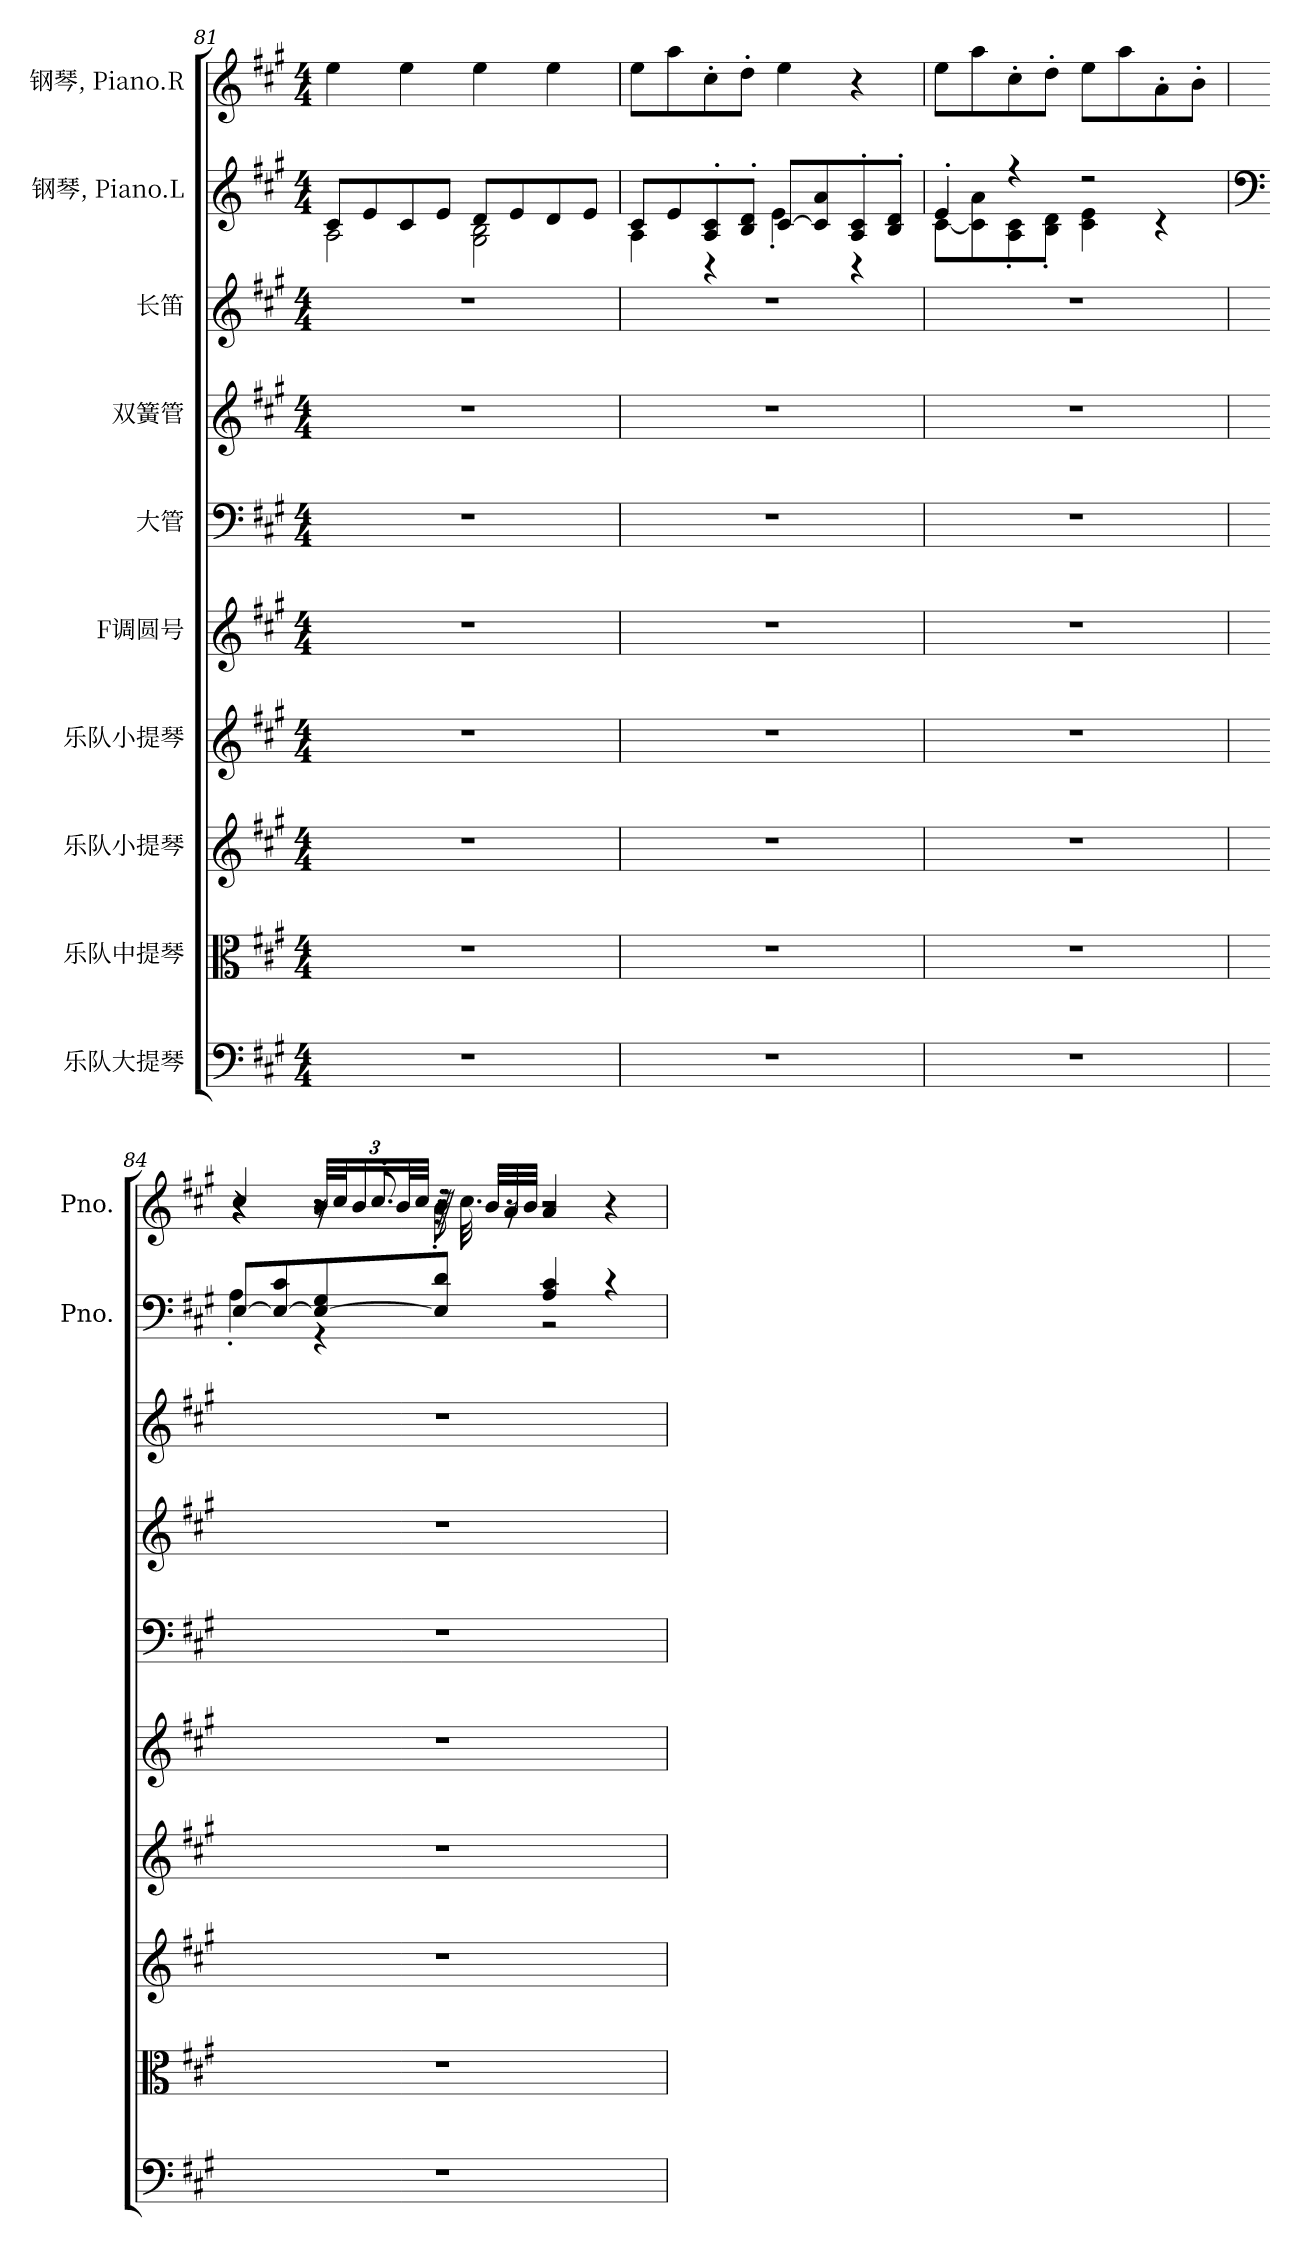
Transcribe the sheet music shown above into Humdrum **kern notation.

**kern	**kern	**kern	**kern	**kern	**kern	**kern	**kern	**kern	**kern
*part10	*part9	*part8	*part7	*part6	*part5	*part4	*part3	*part2	*part1
*staff10	*staff9	*staff8	*staff7	*staff6	*staff5	*staff4	*staff3	*staff2	*staff1
*I"乐队大提琴	*I"乐队中提琴	*I"乐队小提琴	*I"乐队小提琴	*I"F调圆号	*I"大管	*I"双簧管	*I"长笛	*I"钢琴, Piano.L	*I"钢琴, Piano.R
*	*	*	*	*	*	*	*	*I'Pno.	*I'Pno.
*clefF4	*clefC3	*clefG2	*clefG2	*clefG2	*clefF4	*clefG2	*clefG2	*clefG2	*clefG2
*	*	*	*	*ITrd4c7	*	*	*	*	*
*k[f#c#g#]	*k[f#c#g#]	*k[f#c#g#]	*k[f#c#g#]	*k[f#c#]	*k[f#c#g#]	*k[f#c#g#]	*k[f#c#g#]	*k[f#c#g#]	*k[f#c#g#]
*M4/4	*M4/4	*M4/4	*M4/4	*M4/4	*M4/4	*M4/4	*M4/4	*M4/4	*M4/4
=81	=81	=81	=81	=81	=81	=81	=81	=81	=81
*	*	*	*	*	*	*	*	*^	*
1r	1r	1r	1r	1r	1r	1r	1r	8c#/L	2A\	4ee\
.	.	.	.	.	.	.	.	8e/	.	.
.	.	.	.	.	.	.	.	8c#/	.	4ee\
.	.	.	.	.	.	.	.	8e/J	.	.
.	.	.	.	.	.	.	.	8d/L	2G#\ 2B\	4ee\
.	.	.	.	.	.	.	.	8e/	.	.
.	.	.	.	.	.	.	.	8d/	.	4ee\
.	.	.	.	.	.	.	.	8e/J	.	.
=82	=82	=82	=82	=82	=82	=82	=82	=82	=82	=82
1r	1r	1r	1r	1r	1r	1r	1r	8c#/L	4A\	8ee\L
.	.	.	.	.	.	.	.	8e/	.	8aa\
.	.	.	.	.	.	.	.	8A/' 8c#/'	4r	8cc#'\
.	.	.	.	.	.	.	.	8B/' 8d/'J	.	8dd'\J
.	.	.	.	.	.	.	.	[8c#/L	4e'\	4ee\
.	.	.	.	.	.	.	.	8c#/] 8a/	.	.
.	.	.	.	.	.	.	.	8A/' 8c#/'	4r	4r
.	.	.	.	.	.	.	.	8B/' 8d/'J	.	.
!!LO:PB:g=z
=83	=83	=83	=83	=83	=83	=83	=83	=83	=83	=83
1r	1r	1r	1r	1r	1r	1r	1r	4e'/	[8c#\L	8ee\L
.	.	.	.	.	.	.	.	.	8c#\] 8a\	8aa\
.	.	.	.	.	.	.	.	4r	8A\' 8c#\'	8cc#'\
.	.	.	.	.	.	.	.	.	8B\' 8d\'J	8dd'\J
.	.	.	.	.	.	.	.	2r	4c#\ 4e\	8ee\L
.	.	.	.	.	.	.	.	.	.	8aa\
.	.	.	.	.	.	.	.	.	4r	8a'\
.	.	.	.	.	.	.	.	.	.	8b'\J
=84	=84	=84	=84	=84	=84	=84	=84	=84	=84	=84
*	*	*	*	*	*	*	*	*clefF4	*	*
*	*	*	*	*	*	*	*	*	*	*^
*	*	*	*	*	*	*	*	*	*	*	*^
*	*	*	*	*	*	*	*	*	*	*	*	*^
1r	1r	1r	1r	1r	1r	1r	1r	[8E/L	4A'\	4r	4r	4cc#/	4r
.	.	.	.	.	.	.	.	8E/_ 8c#/	.	.	.	.	.
*	*	*	*	*	*	*	*	*	*	*	*	*Xbrackettup	*
.	.	.	.	.	.	.	.	8E/_ 8G#/	4r	16r	8r	48b/LLL	8r
.	.	.	.	.	.	.	.	.	.	.	.	48cc#/J	.
.	.	.	.	.	.	.	.	.	.	.	.	24b/	.
.	.	.	.	.	.	.	.	.	.	8.cc#'/	.	.	.
.	.	.	.	.	.	.	.	.	.	.	.	48b/L	.
.	.	.	.	.	.	.	.	.	.	.	.	48cc#/JJJ	.
.	.	.	.	.	.	.	.	8E/] 8d/J	.	.	64r	32r	8b'\
.	.	.	.	.	.	.	.	.	.	.	32.cc#\	.	.
.	.	.	.	.	.	.	.	.	.	.	.	32b/LLL	.
.	.	.	.	.	.	.	.	.	.	.	16r	32a/	.
.	.	.	.	.	.	.	.	.	.	.	.	32b/JJJ	.
.	.	.	.	.	.	.	.	4A/ 4c#/	2r	2r	2r	4a/	2r
.	.	.	.	.	.	.	.	4r	.	.	.	4r	.
*	*	*	*	*	*	*	*	*v	*v	*	*	*	*
*	*	*	*	*	*	*	*	*	*v	*v	*v	*v
=	=	=	=	=	=	=	=	=	=
*-	*-	*-	*-	*-	*-	*-	*-	*-	*-
